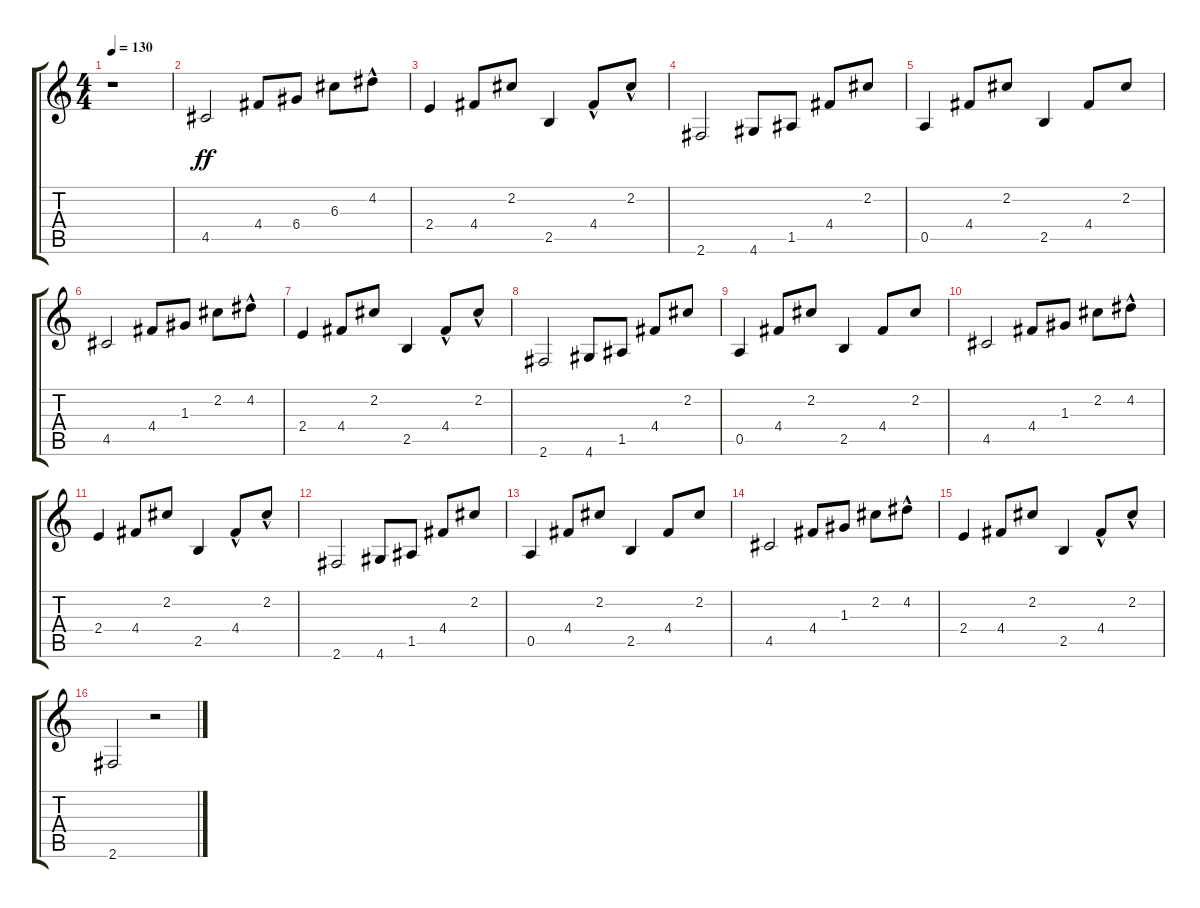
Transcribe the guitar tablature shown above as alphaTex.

\track "" {instrument electricguitarclean}
\staff {score tabs}
\tuning (E4 B3 G3 D3 A2 E2) {hide}
\ts (4 4)
\tempo 130
\clef g2
\ks c
r.1{dy ff instrument electricguitarclean} |
4.5.2 4.4.8 6.4.8 6.3.8 4.2{hac}.8 |
2.4.4 4.4.8 2.2.8 2.5.4 4.4{hac}.8 2.2{hac}.8 |
2.6.2 4.6.8 1.5.8 4.4.8 2.2.8 |
0.5.4 4.4.8 2.2.8 2.5.4 4.4.8 2.2.8 |
4.5.2 4.4.8 1.3.8 2.2.8 4.2{hac}.8 |
2.4.4 4.4.8 2.2.8 2.5.4 4.4{hac}.8 2.2{hac}.8 |
2.6.2 4.6.8 1.5.8 4.4.8 2.2.8 |
0.5.4 4.4.8 2.2.8 2.5.4 4.4.8 2.2.8 |
4.5.2 4.4.8 1.3.8 2.2.8 4.2{hac}.8 |
2.4.4 4.4.8 2.2.8 2.5.4 4.4{hac}.8 2.2{hac}.8 |
2.6.2 4.6.8 1.5.8 4.4.8 2.2.8 |
0.5.4 4.4.8 2.2.8 2.5.4 4.4.8 2.2.8 |
4.5.2 4.4.8 1.3.8 2.2.8 4.2{hac}.8 |
2.4.4 4.4.8 2.2.8 2.5.4 4.4{hac}.8 2.2{hac}.8 |
2.6.2 r.2
